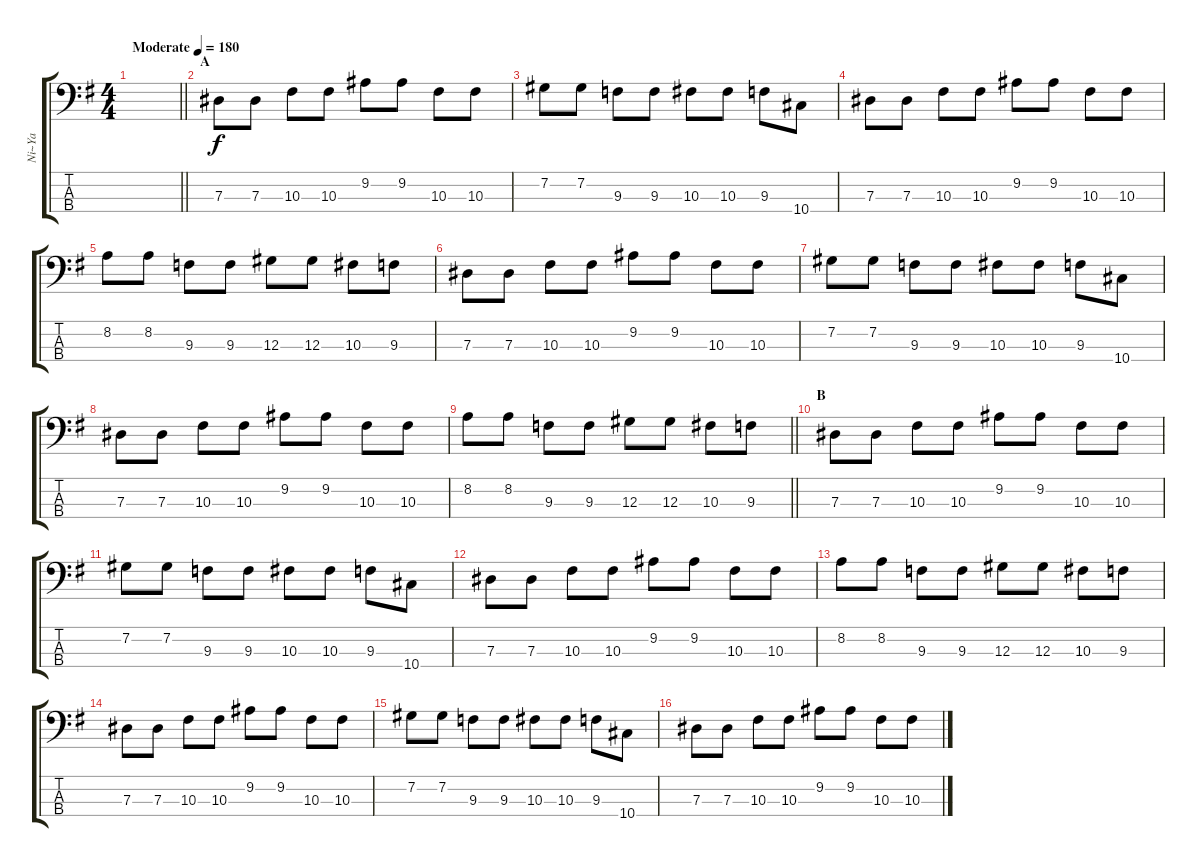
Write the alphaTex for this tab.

\track ("Ni~Ya" "Ni~Ya") {instrument electricbasspick}
\staff {score tabs}
\tuning (Gb2 Db2 Ab1 Eb1) {hide}
\ts (4 4)
\tempo (180 "Moderate")
\clef f4
\barLineRight lightlight
\ks g
|
\section ("" "A")
7.3.8 7.3.8 10.3.8 10.3.8 9.2.8 9.2.8 10.3.8 10.3.8 |
7.2.8 7.2.8 9.3.8 9.3.8 10.3.8 10.3.8 9.3.8 10.4.8 |
7.3.8 7.3.8 10.3.8 10.3.8 9.2.8 9.2.8 10.3.8 10.3.8 |
8.2.8 8.2.8 9.3.8 9.3.8 12.3.8 12.3.8 10.3.8 9.3.8 |
7.3.8 7.3.8 10.3.8 10.3.8 9.2.8 9.2.8 10.3.8 10.3.8 |
7.2.8 7.2.8 9.3.8 9.3.8 10.3.8 10.3.8 9.3.8 10.4.8 |
7.3.8 7.3.8 10.3.8 10.3.8 9.2.8 9.2.8 10.3.8 10.3.8 |
\barLineRight lightlight
8.2.8 8.2.8 9.3.8 9.3.8 12.3.8 12.3.8 10.3.8 9.3.8 |
\section ("" "B")
7.3.8 7.3.8 10.3.8 10.3.8 9.2.8 9.2.8 10.3.8 10.3.8 |
7.2.8 7.2.8 9.3.8 9.3.8 10.3.8 10.3.8 9.3.8 10.4.8 |
7.3.8 7.3.8 10.3.8 10.3.8 9.2.8 9.2.8 10.3.8 10.3.8 |
8.2.8 8.2.8 9.3.8 9.3.8 12.3.8 12.3.8 10.3.8 9.3.8 |
7.3.8 7.3.8 10.3.8 10.3.8 9.2.8 9.2.8 10.3.8 10.3.8 |
7.2.8 7.2.8 9.3.8 9.3.8 10.3.8 10.3.8 9.3.8 10.4.8 |
7.3.8 7.3.8 10.3.8 10.3.8 9.2.8 9.2.8 10.3.8 10.3.8
